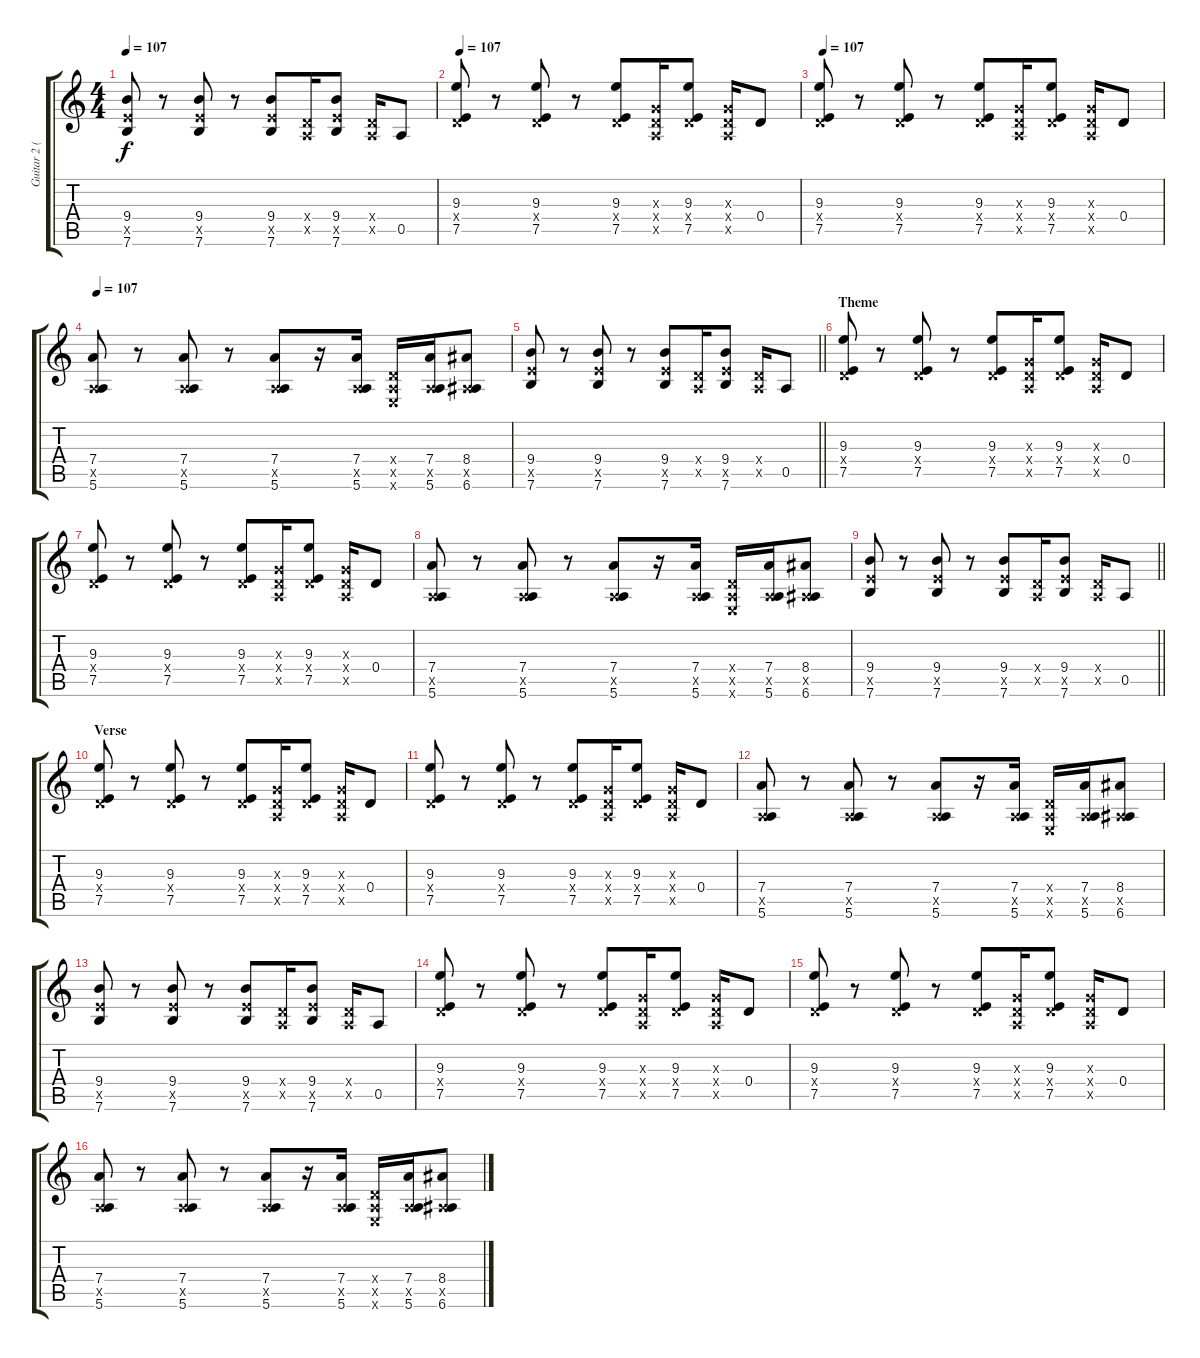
\track ("Guitar 2 (Overdub)" "Guitar 2 (") {instrument distortionguitar}
\staff {score tabs}
\tuning (E4 B3 G3 D3 A2 E2) {hide}
\ts (4 4)
\tempo 107
\clef g2
\ks c
(9.4 7.5{x} 7.6).8{dy f} r.8 (9.4 7.5{x} 7.6).8 r.8 (9.4 7.5{x} 7.6).8 (0.4{x} 0.5{x}).16 (9.4 7.5{x} 7.6).8 (0.4{x} 0.5{x}).16 0.5.8 |
\tempo 107
(9.3 0.4{x} 7.5).8 r.8 (9.3 0.4{x} 7.5).8 r.8 (9.3 0.4{x} 7.5).8 (0.3{x} 0.4{x} 0.5{x}).16 (9.3 0.4{x} 7.5).8 (0.3{x} 0.4{x} 0.5{x}).16 0.4.8 |
\tempo 107
(9.3 0.4{x} 7.5).8 r.8 (9.3 0.4{x} 7.5).8 r.8 (9.3 0.4{x} 7.5).8 (0.3{x} 0.4{x} 0.5{x}).16 (9.3 0.4{x} 7.5).8 (0.3{x} 0.4{x} 0.5{x}).16 0.4.8 |
\tempo 107
(7.4 0.5{x} 5.6).8 r.8 (7.4 0.5{x} 5.6).8 r.8 (7.4 0.5{x} 5.6).8 r.16 (7.4 0.5{x} 5.6).16 (0.4{x} 0.5{x} 0.6{x}).16 (7.4 0.5{x} 5.6).16 (8.4 0.5{x} 6.6).8 |
\barLineRight lightlight
(9.4 7.5{x} 7.6).8 r.8 (9.4 7.5{x} 7.6).8 r.8 (9.4 7.5{x} 7.6).8 (0.4{x} 0.5{x}).16 (9.4 7.5{x} 7.6).8 (0.4{x} 0.5{x}).16 0.5.8 |
\section ("" "Theme")
(9.3 0.4{x} 7.5).8 r.8 (9.3 0.4{x} 7.5).8 r.8 (9.3 0.4{x} 7.5).8 (0.3{x} 0.4{x} 0.5{x}).16 (9.3 0.4{x} 7.5).8 (0.3{x} 0.4{x} 0.5{x}).16 0.4.8 |
(9.3 0.4{x} 7.5).8 r.8 (9.3 0.4{x} 7.5).8 r.8 (9.3 0.4{x} 7.5).8 (0.3{x} 0.4{x} 0.5{x}).16 (9.3 0.4{x} 7.5).8 (0.3{x} 0.4{x} 0.5{x}).16 0.4.8 |
(7.4 0.5{x} 5.6).8 r.8 (7.4 0.5{x} 5.6).8 r.8 (7.4 0.5{x} 5.6).8 r.16 (7.4 0.5{x} 5.6).16 (0.4{x} 0.5{x} 0.6{x}).16 (7.4 0.5{x} 5.6).16 (8.4 0.5{x} 6.6).8 |
\barLineRight lightlight
(9.4 7.5{x} 7.6).8 r.8 (9.4 7.5{x} 7.6).8 r.8 (9.4 7.5{x} 7.6).8 (0.4{x} 0.5{x}).16 (9.4 7.5{x} 7.6).8 (0.4{x} 0.5{x}).16 0.5.8 |
\section ("" "Verse")
(9.3 0.4{x} 7.5).8 r.8 (9.3 0.4{x} 7.5).8 r.8 (9.3 0.4{x} 7.5).8 (0.3{x} 0.4{x} 0.5{x}).16 (9.3 0.4{x} 7.5).8 (0.3{x} 0.4{x} 0.5{x}).16 0.4.8 |
(9.3 0.4{x} 7.5).8 r.8 (9.3 0.4{x} 7.5).8 r.8 (9.3 0.4{x} 7.5).8 (0.3{x} 0.4{x} 0.5{x}).16 (9.3 0.4{x} 7.5).8 (0.3{x} 0.4{x} 0.5{x}).16 0.4.8 |
(7.4 0.5{x} 5.6).8 r.8 (7.4 0.5{x} 5.6).8 r.8 (7.4 0.5{x} 5.6).8 r.16 (7.4 0.5{x} 5.6).16 (0.4{x} 0.5{x} 0.6{x}).16 (7.4 0.5{x} 5.6).16 (8.4 0.5{x} 6.6).8 |
(9.4 7.5{x} 7.6).8 r.8 (9.4 7.5{x} 7.6).8 r.8 (9.4 7.5{x} 7.6).8 (0.4{x} 0.5{x}).16 (9.4 7.5{x} 7.6).8 (0.4{x} 0.5{x}).16 0.5.8 |
(9.3 0.4{x} 7.5).8 r.8 (9.3 0.4{x} 7.5).8 r.8 (9.3 0.4{x} 7.5).8 (0.3{x} 0.4{x} 0.5{x}).16 (9.3 0.4{x} 7.5).8 (0.3{x} 0.4{x} 0.5{x}).16 0.4.8 |
(9.3 0.4{x} 7.5).8 r.8 (9.3 0.4{x} 7.5).8 r.8 (9.3 0.4{x} 7.5).8 (0.3{x} 0.4{x} 0.5{x}).16 (9.3 0.4{x} 7.5).8 (0.3{x} 0.4{x} 0.5{x}).16 0.4.8 |
(7.4 0.5{x} 5.6).8 r.8 (7.4 0.5{x} 5.6).8 r.8 (7.4 0.5{x} 5.6).8 r.16 (7.4 0.5{x} 5.6).16 (0.4{x} 0.5{x} 0.6{x}).16 (7.4 0.5{x} 5.6).16 (8.4 0.5{x} 6.6).8
